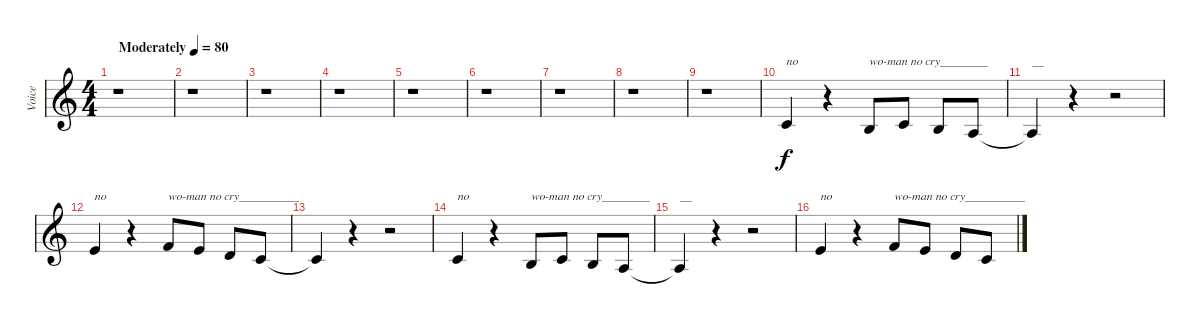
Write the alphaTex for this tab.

\track ("Voice" "Voice") {instrument altosax}
\staff {score}
\tuning (E4 B3 G3 D3 A2 E2) {hide}
\ts (4 4)
\tempo (80 "Moderately")
\clef g2
\ks c
r.1{dy f instrument altosax} |
r.1 |
r.1 |
r.1 |
r.1 |
r.1 |
r.1 |
r.1 |
r.1 |
1.2.4{txt "no"} r.4 0.2.8{txt "wo-man no cry________"} 1.2.8 0.2.8 2.3.8 |
2.3{t}.4{txt "__"} r.4 r.2 |
0.1.4{txt "no"} r.4 1.1.8{txt "wo-man no cry__________"} 0.1.8 3.2.8 1.2.8 |
1.2{t}.4 r.4 r.2 |
1.2.4{txt "no"} r.4 0.2.8{txt "wo-man no cry________"} 1.2.8 0.2.8 2.3.8 |
2.3{t}.4{txt "__"} r.4 r.2 |
0.1.4{txt "no"} r.4 1.1.8{txt "wo-man no cry__________"} 0.1.8 3.2.8 1.2.8
